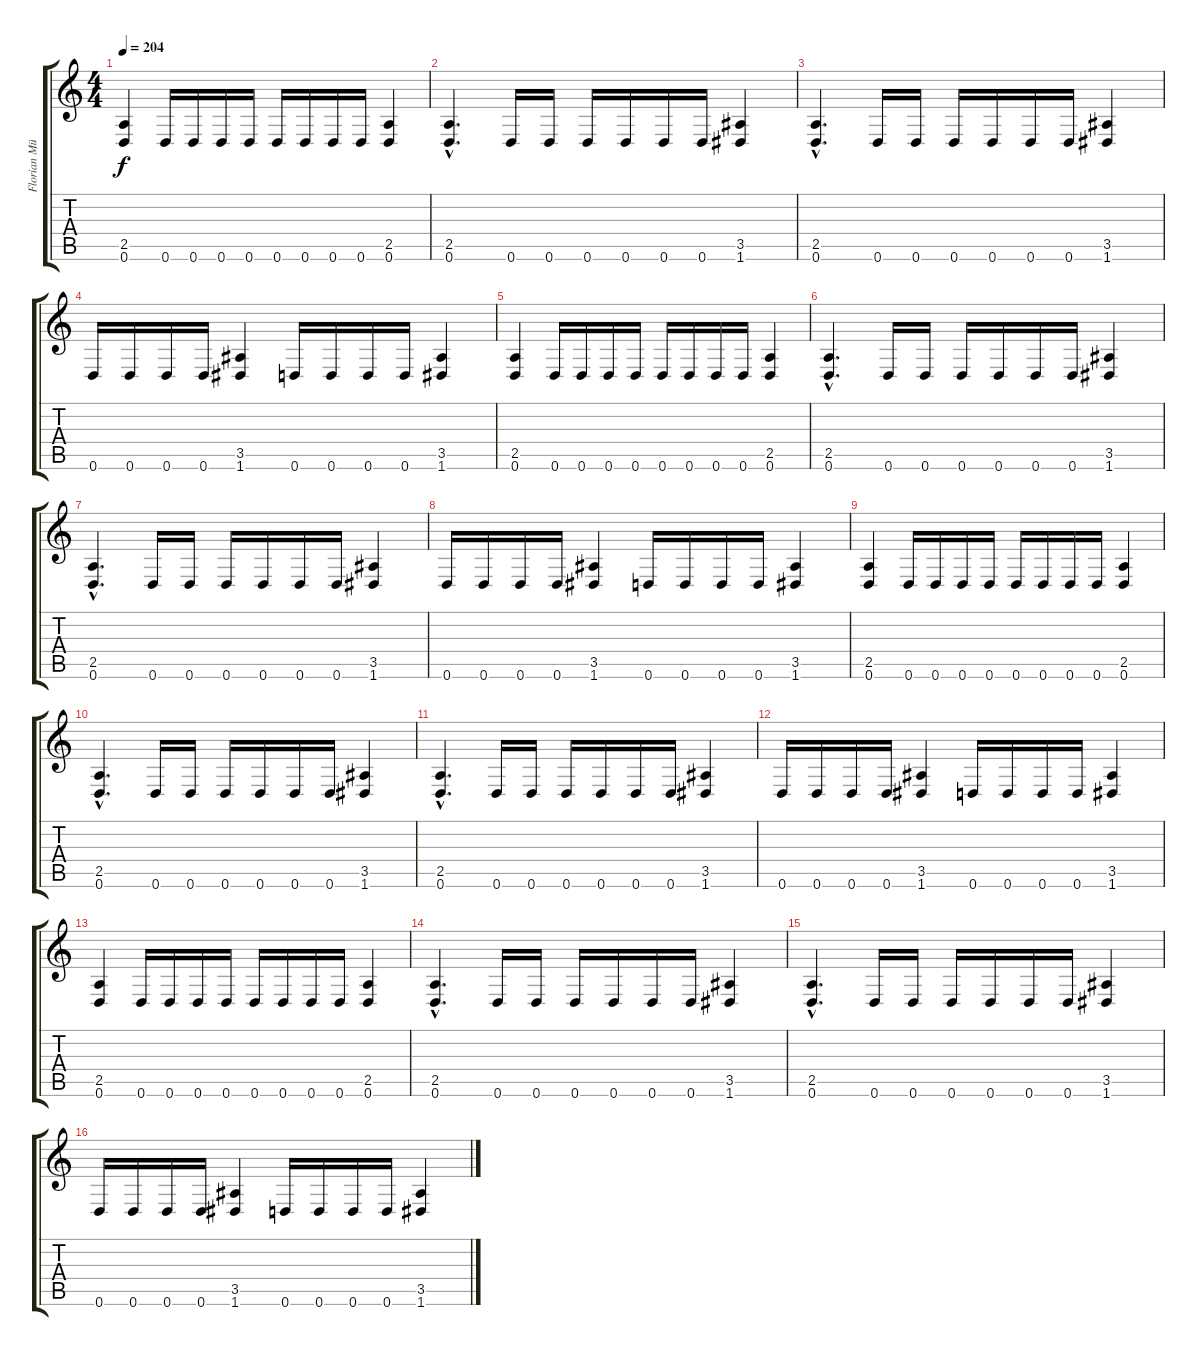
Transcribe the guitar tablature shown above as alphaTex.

\track ("Florian Müller" "Florian Mü") {instrument distortionguitar}
\staff {score tabs}
\tuning (D4 A3 F3 C3 G2 D2) {hide}
\ts (4 4)
\tempo 204
\clef g2
\ks c
(2.5 0.6).4{dy f} 0.6.16 0.6.16 0.6.16 0.6.16 0.6.16 0.6.16 0.6.16 0.6.16 (2.5 0.6).4 |
(2.5{hac} 0.6{hac}).4{d} 0.6.16 0.6.16 0.6.16 0.6.16 0.6.16 0.6.16 (3.5 1.6).4 |
(2.5{hac} 0.6{hac}).4{d} 0.6.16 0.6.16 0.6.16 0.6.16 0.6.16 0.6.16 (3.5 1.6).4 |
0.6.16 0.6.16 0.6.16 0.6.16 (3.5 1.6).4 0.6.16 0.6.16 0.6.16 0.6.16 (3.5 1.6).4 |
(2.5 0.6).4 0.6.16 0.6.16 0.6.16 0.6.16 0.6.16 0.6.16 0.6.16 0.6.16 (2.5 0.6).4 |
(2.5{hac} 0.6{hac}).4{d} 0.6.16 0.6.16 0.6.16 0.6.16 0.6.16 0.6.16 (3.5 1.6).4 |
(2.5{hac} 0.6{hac}).4{d} 0.6.16 0.6.16 0.6.16 0.6.16 0.6.16 0.6.16 (3.5 1.6).4 |
0.6.16 0.6.16 0.6.16 0.6.16 (3.5 1.6).4 0.6.16 0.6.16 0.6.16 0.6.16 (3.5 1.6).4 |
(2.5 0.6).4 0.6.16 0.6.16 0.6.16 0.6.16 0.6.16 0.6.16 0.6.16 0.6.16 (2.5 0.6).4 |
(2.5{hac} 0.6{hac}).4{d} 0.6.16 0.6.16 0.6.16 0.6.16 0.6.16 0.6.16 (3.5 1.6).4 |
(2.5{hac} 0.6{hac}).4{d} 0.6.16 0.6.16 0.6.16 0.6.16 0.6.16 0.6.16 (3.5 1.6).4 |
0.6.16 0.6.16 0.6.16 0.6.16 (3.5 1.6).4 0.6.16 0.6.16 0.6.16 0.6.16 (3.5 1.6).4 |
(2.5 0.6).4 0.6.16 0.6.16 0.6.16 0.6.16 0.6.16 0.6.16 0.6.16 0.6.16 (2.5 0.6).4 |
(2.5{hac} 0.6{hac}).4{d} 0.6.16 0.6.16 0.6.16 0.6.16 0.6.16 0.6.16 (3.5 1.6).4 |
(2.5{hac} 0.6{hac}).4{d} 0.6.16 0.6.16 0.6.16 0.6.16 0.6.16 0.6.16 (3.5 1.6).4 |
0.6.16 0.6.16 0.6.16 0.6.16 (3.5 1.6).4 0.6.16 0.6.16 0.6.16 0.6.16 (3.5 1.6).4
